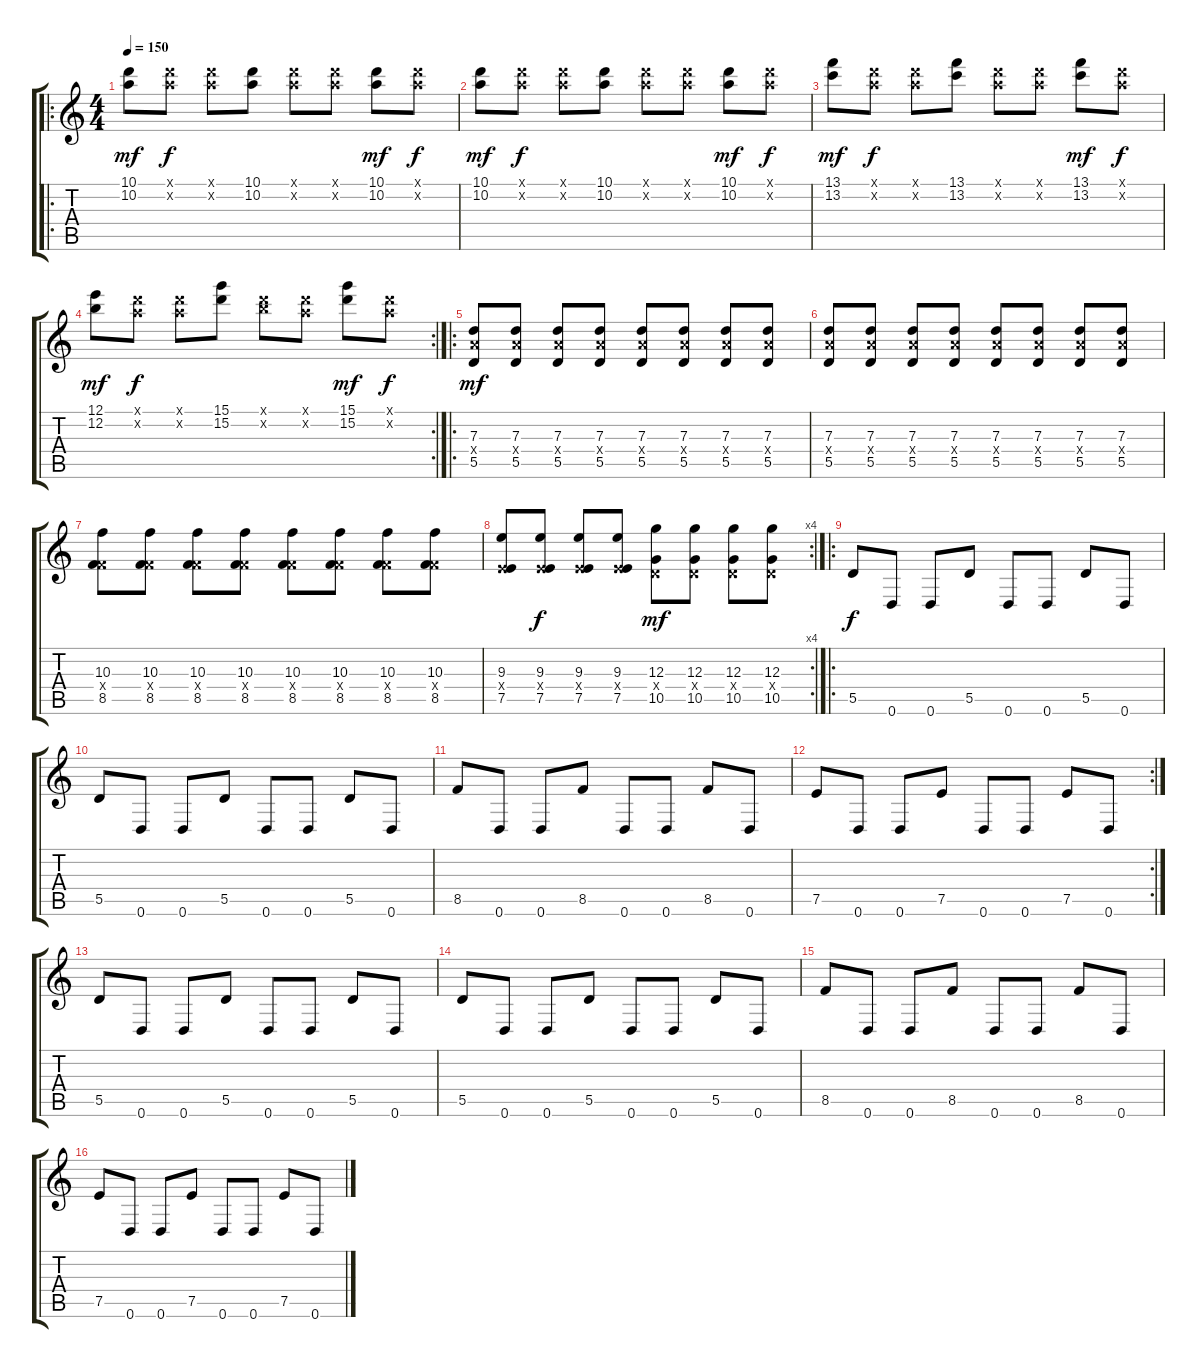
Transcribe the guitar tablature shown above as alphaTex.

\track "" {instrument overdrivenguitar}
\staff {score tabs}
\tuning (E4 B3 G3 D3 A2 D2) {hide}
\ro
\ts (4 4)
\tempo 150
\clef g2
\ks c
(10.1 10.2).8{dy mf} (10.1{x} 10.2{x}).8{dy f} (10.1{x} 10.2{x}).8 (10.1 10.2).8 (10.1{x} 10.2{x}).8 (10.1{x} 10.2{x}).8 (10.1 10.2).8{dy mf} (10.1{x} 10.2{x}).8{dy f} |
(10.1 10.2).8{dy mf} (10.1{x} 10.2{x}).8{dy f} (10.1{x} 10.2{x}).8 (10.1 10.2).8 (10.1{x} 10.2{x}).8 (10.1{x} 10.2{x}).8 (10.1 10.2).8{dy mf} (10.1{x} 10.2{x}).8{dy f} |
(13.1 13.2).8{dy mf} (10.1{x} 10.2{x}).8{dy f} (10.1{x} 10.2{x}).8 (13.1 13.2).8 (10.1{x} 10.2{x}).8 (10.1{x} 10.2{x}).8 (13.1 13.2).8{dy mf} (10.1{x} 10.2{x}).8{dy f} |
\rc 2
(12.1 12.2).8{dy mf} (10.1{x} 10.2{x}).8{dy f} (10.1{x} 10.2{x}).8 (15.1 15.2).8 (10.1{x} 12.2{x}).8 (10.1{x} 10.2{x}).8 (15.1 15.2).8{dy mf} (10.1{x} 10.2{x}).8{dy f} |
\ro
(7.3 7.4{x} 5.5).8{dy mf} (7.3 7.4{x} 5.5).8 (7.3 7.4{x} 5.5).8 (7.3 7.4{x} 5.5).8 (7.3 7.4{x} 5.5).8 (7.3 7.4{x} 5.5).8 (7.3 7.4{x} 5.5).8 (7.3 7.4{x} 5.5).8 |
(7.3 7.4{x} 5.5).8 (7.3 7.4{x} 5.5).8 (7.3 7.4{x} 5.5).8 (7.3 7.4{x} 5.5).8 (7.3 7.4{x} 5.5).8 (7.3 7.4{x} 5.5).8 (7.3 7.4{x} 5.5).8 (7.3 7.4{x} 5.5).8 |
(10.3 3.4{x} 8.5).8 (10.3 3.4{x} 8.5).8 (10.3 3.4{x} 8.5).8 (10.3 3.4{x} 8.5).8 (10.3 3.4{x} 8.5).8 (10.3 3.4{x} 8.5).8 (10.3 3.4{x} 8.5).8 (10.3 3.4{x} 8.5).8 |
\rc 4
(9.3 2.4{x} 7.5).8 (9.3 2.4{x} 7.5).8{dy f} (9.3 2.4{x} 7.5).8 (9.3 2.4{x} 7.5).8 (12.3 0.4{x} 10.5).8{dy mf} (12.3 0.4{x} 10.5).8 (12.3 0.4{x} 10.5).8 (12.3 0.4{x} 10.5).8 |
\ro
5.5.8{dy f} 0.6.8 0.6.8 5.5.8 0.6.8 0.6.8 5.5.8 0.6.8 |
5.5.8 0.6.8 0.6.8 5.5.8 0.6.8 0.6.8 5.5.8 0.6.8 |
8.5.8 0.6.8 0.6.8 8.5.8 0.6.8 0.6.8 8.5.8 0.6.8 |
\rc 2
7.5.8 0.6.8 0.6.8 7.5.8 0.6.8 0.6.8 7.5.8 0.6.8 |
5.5.8 0.6.8 0.6.8 5.5.8 0.6.8 0.6.8 5.5.8 0.6.8 |
5.5.8 0.6.8 0.6.8 5.5.8 0.6.8 0.6.8 5.5.8 0.6.8 |
8.5.8 0.6.8 0.6.8 8.5.8 0.6.8 0.6.8 8.5.8 0.6.8 |
7.5.8 0.6.8 0.6.8 7.5.8 0.6.8 0.6.8 7.5.8 0.6.8
